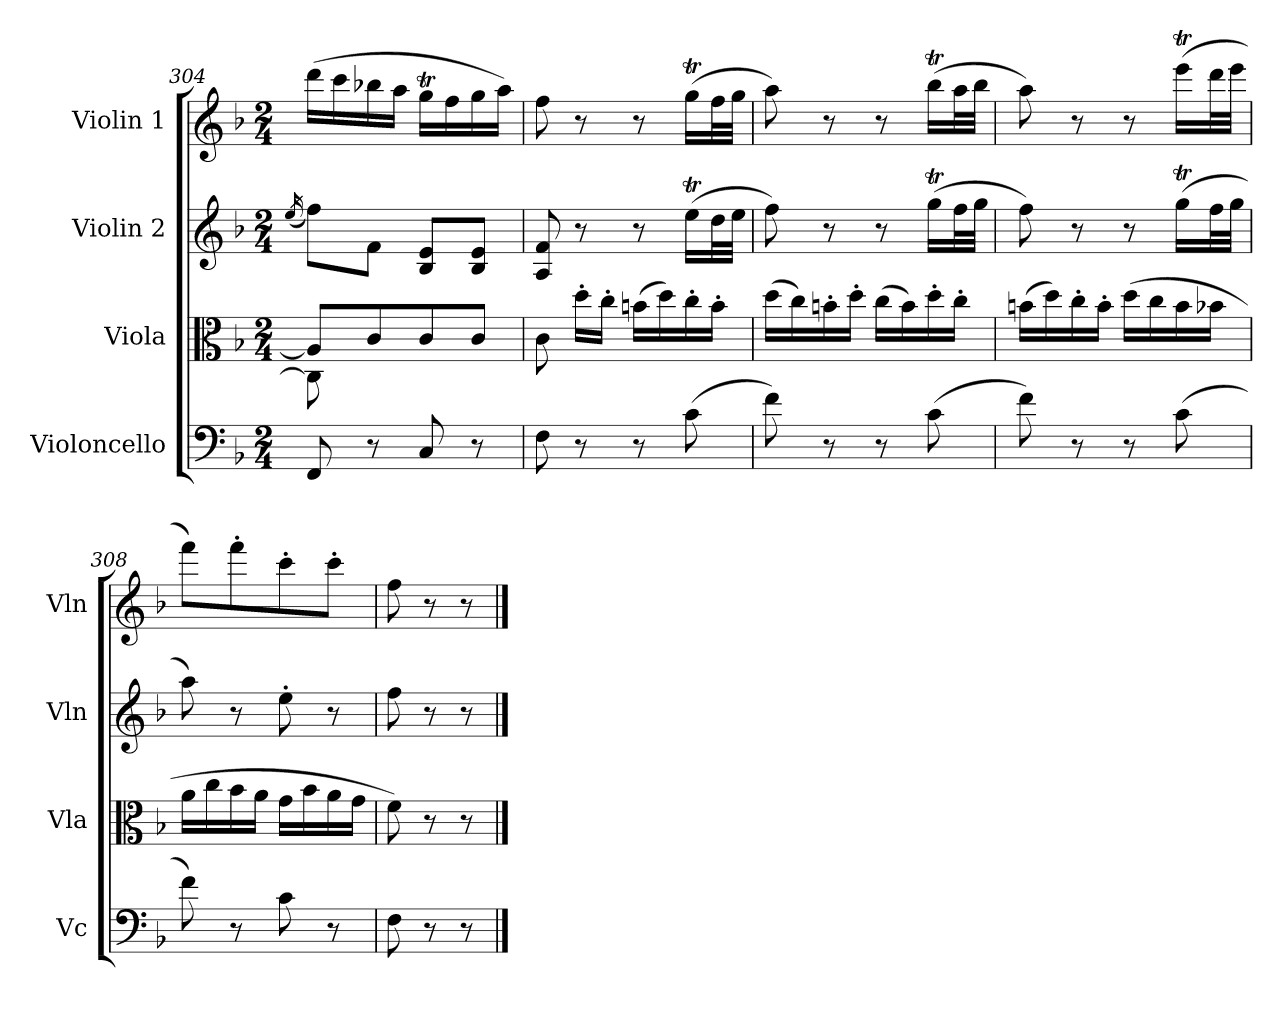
**kern	**kern	**kern	**kern
*part4	*part3	*part2	*part1
*staff4	*staff3	*staff2	*staff1
*I"Violoncello	*I"Viola	*I"Violin 2	*I"Violin 1
*I'Vc	*I'Vla	*I'Vln	*I'Vln
*clefF4	*clefC3	*clefG2	*clefG2
*k[b-]	*k[b-]	*k[b-]	*k[b-]
*M2/4	*M2/4	*M2/4	*M2/4
=304	=304	=304	=304
.	.	(16qee/	.
*	*^	*	*
8FF/	8A/L]	8C\]	8ff\L)	(16ddd\LL
.	.	.	.	16ccc\
8r	8c/	8ryy	8f\J	16bb-X\
.	.	.	.	16aa\JJ
8C/	8c/	4ryy	8B-/ 8e/L	16ggT\LL
.	.	.	.	16ff\
8r	8c/J	.	8B-/ 8e/J	16gg\
.	.	.	.	16aa\JJ)
*	*v	*v	*	*
=305	=305	=305	=305
8F\	8c\	8A/ 8f/	8ff\
8r	16dd'\LL	8r	8r
.	16cc'\JJ	.	.
8r	(16bn\LL	8r	8r
.	16dd\)	.	.
(8c\	16cc'\	(16eet\LL	(16ggT\LL
.	16b'\JJ	32dd\L	32ff\L
.	.	32ee\JJJ	32gg\JJJ
=306	=306	=306	=306
8f\)	(16dd\LL	8ff\)	8aa\)
.	16cc\)	.	.
8r	16bn'\	8r	8r
.	16dd'\JJ	.	.
8r	(16cc\LL	8r	8r
.	16b\)	.	.
(8c\	16dd'\	(16ggT\LL	(16bb-T\LL
.	16cc'\JJ	32ff\L	32aa\L
.	.	32gg\JJJ	32bb-\JJJ
!!LO:LB:g=z
=307	=307	=307	=307
8f\)	(16bn\LL	8ff\)	8aa\)
.	16dd\)	.	.
8r	16cc'\	8r	8r
.	16b'\JJ	.	.
8r	(16dd\LL	8r	8r
.	16cc\	.	.
(8c\	16b\	(16ggT\LL	(16eeet\LL
.	16b-X\JJ	32ff\L	32ddd\L
.	.	32gg\JJJ	32eee\JJJ
=308	=308	=308	=308
8f\)	16a\LL	8aa\)	8fff\L)
.	16cc\	.	.
8r	16b-\	8r	8fff'\
.	16a\JJ	.	.
8c\	16g\LL	8ee'\	8ccc'\
.	16b-\	.	.
8r	16a\	8r	8ccc'\J
.	16g\JJ	.	.
=309	=309	=309	=309
8F\	8f\)	8ff\	8ff\
8r	8r	8r	8r
8r	8r	8r	8r
==	==	==	==
*-	*-	*-	*-
